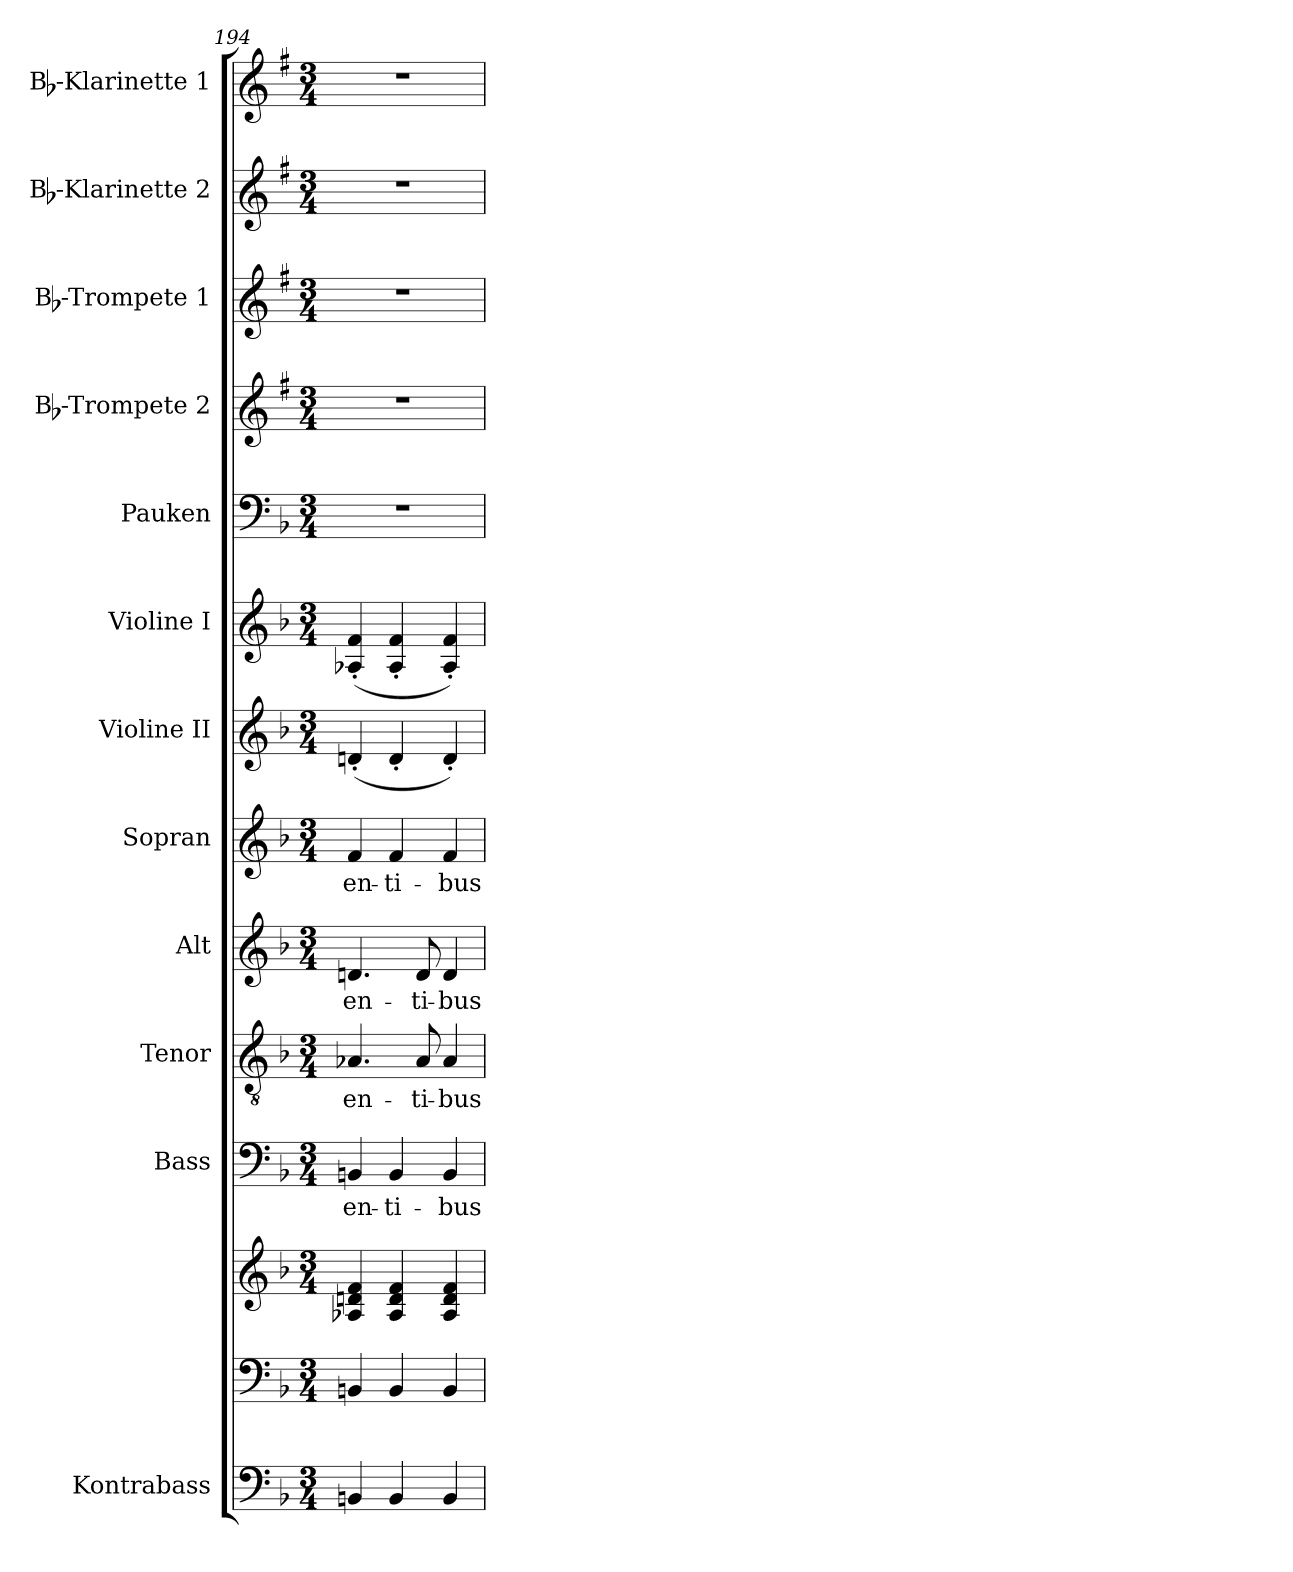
**kern	**kern	**kern	**kern	**text	**kern	**text	**kern	**text	**kern	**text	**kern	**kern	**kern	**kern	**kern	**kern	**kern
*part13	*part12	*part12	*part11	*part11	*part10	*part10	*part9	*part9	*part8	*part8	*part7	*part6	*part5	*part4	*part3	*part2	*part1
*staff14	*staff13	*staff12	*staff11	*staff11	*staff10	*staff10	*staff9	*staff9	*staff8	*staff8	*staff7	*staff6	*staff5	*staff4	*staff3	*staff2	*staff1
*I"Kontrabass	*	*	*I"Bass	*	*I"Tenor	*	*I"Alt	*	*I"Sopran	*	*I"Violine II	*I"Violine I	*I"Pauken	*I"Bb-Trompete 2	*I"Bb-Trompete 1	*I"Bb-Klarinette 2	*I"Bb-Klarinette 1
*I'Kb.	*	*	*I'B.	*	*I'T.	*	*I'A.	*	*I'S.	*	*I'Vl. II	*I'Vl. I	*I'Pk.	*I'Bb Trp. 2	*I'Bb Trp. 1	*I'Bb Kl. 2	*I'Bb Kl. 1
*clefF4	*clefF4	*clefG2	*clefF4	*	*clefGv2	*	*clefG2	*	*clefG2	*	*clefG2	*clefG2	*clefF4	*clefG2	*clefG2	*clefG2	*clefG2
*ITrd7c12	*	*	*	*	*	*	*	*	*	*	*	*	*	*ITrd1c2	*ITrd1c2	*ITrd1c2	*ITrd1c2
*k[b-]	*k[b-]	*k[b-]	*k[b-]	*	*k[b-]	*	*k[b-]	*	*k[b-]	*	*k[b-]	*k[b-]	*k[b-]	*k[b-]	*k[b-]	*k[b-]	*k[b-]
*F:	*F:	*F:	*F:	*	*F:	*	*F:	*	*F:	*	*F:	*F:	*F:	*F:	*F:	*F:	*F:
*M3/4	*M3/4	*M3/4	*M3/4	*	*M3/4	*	*M3/4	*	*M3/4	*	*M3/4	*M3/4	*M3/4	*M3/4	*M3/4	*M3/4	*M3/4
=194	=194	=194	=194	=194	=194	=194	=194	=194	=194	=194	=194	=194	=194	=194	=194	=194	=194
!	!	!	!	!LO:LY:b	!	!LO:LY:b	!	!LO:LY:b	!	!LO:LY:b	!	!	!	!	!	!	!
4BBBn/	4BBn/	4A-X/ 4dn/ 4f/	4BBn/	-en-	4.A-X/	-en-	4.dn/	-en-	4f/	-en-	(<4dn'</	(<4A-X/'< 4f/'<	2.r	2.r	2.r	2.r	2.r
!	!	!	!	!LO:LY:b	!	!	!	!	!	!LO:LY:b	!	!	!	!	!	!	!
4BBB/	4BB/	4A-/ 4d/ 4f/	4BB/	-ti-	.	.	.	.	4f/	-ti-	4d'</	4A-/'< 4f/'<	.	.	.	.	.
!	!	!	!	!	!	!LO:LY:b	!	!LO:LY:b	!	!	!	!	!	!	!	!	!
.	.	.	.	.	8A-/	-ti-	8d/	-ti-	.	.	.	.	.	.	.	.	.
!	!	!	!	!LO:LY:b	!	!LO:LY:b	!	!LO:LY:b	!	!LO:LY:b	!	!	!	!	!	!	!
4BBB/	4BB/	4A-/ 4d/ 4f/	4BB/	-bus	4A-/	-bus	4d/	-bus	4f/	-bus	4d'</)	4A-/'< 4f/'<)	.	.	.	.	.
=	=	=	=	=	=	=	=	=	=	=	=	=	=	=	=	=	=
*-	*-	*-	*-	*-	*-	*-	*-	*-	*-	*-	*-	*-	*-	*-	*-	*-	*-
